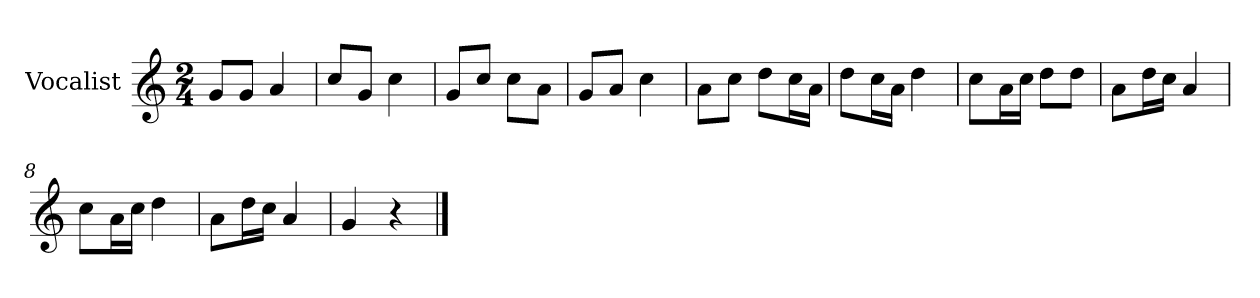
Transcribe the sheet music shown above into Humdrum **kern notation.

**kern
*part1
*staff1
*I"Vocalist
*k[]
*C:
*M2/4
=
8gL
8gJ
4a
=1
8ccL
8gJ
4cc
=2
8gL
8ccJ
8ccL
8aJ
=3
8gL
8aJ
4cc
=4
8aL
8ccJ
8ddL
16ccL
16aJJ
=5
8ddL
16ccL
16aJJ
4dd
=6
8ccL
16aL
16ccJJ
8ddL
8ddJ
=7
8aL
16ddL
16ccJJ
4a
=8
8ccL
16aL
16ccJJ
4dd
=9
8aL
16ddL
16ccJJ
4a
=10
4g
4r
==
*-
